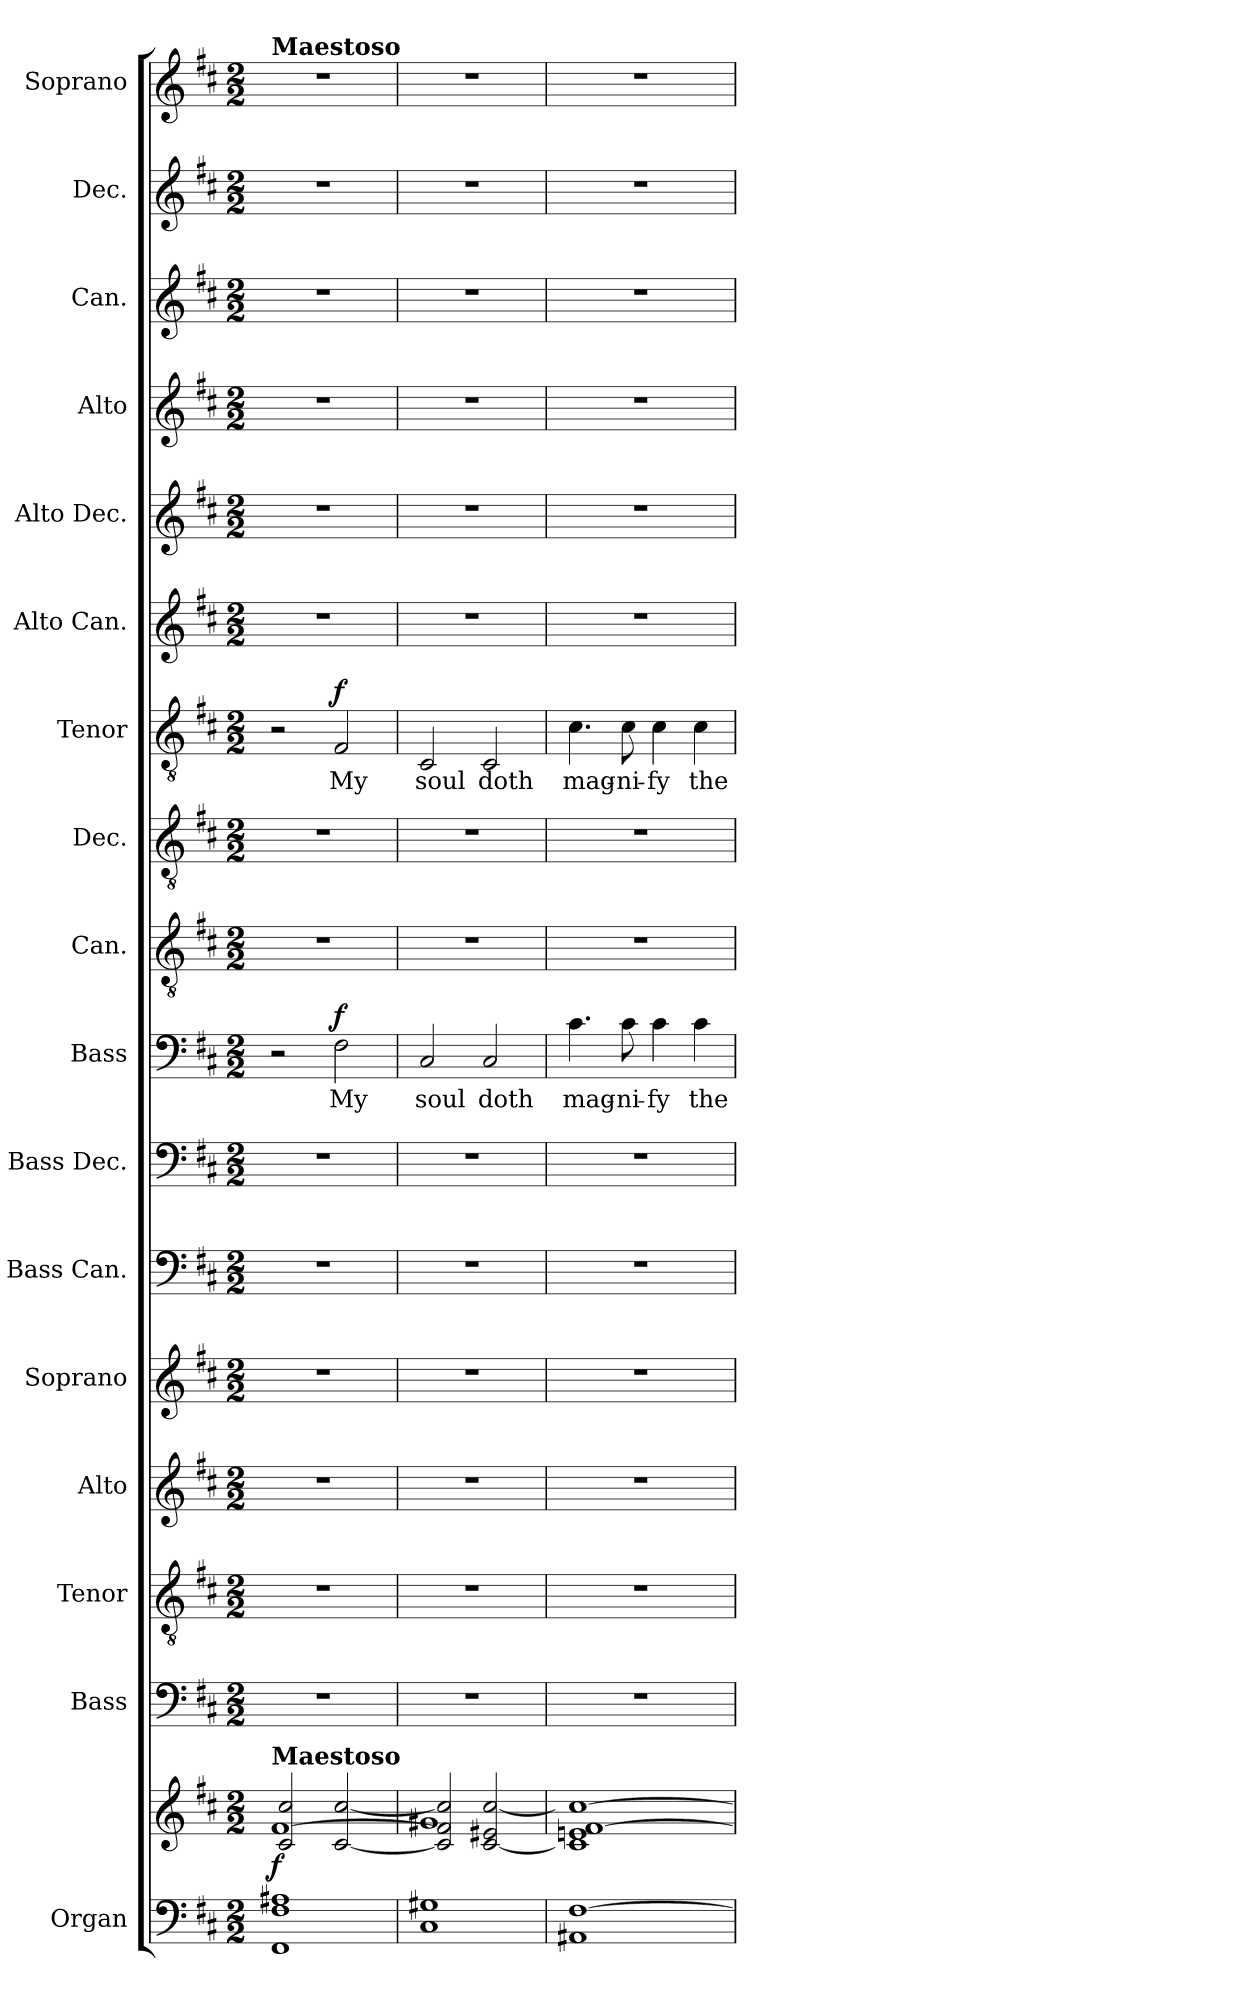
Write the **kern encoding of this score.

**kern	**kern	**dynam	**kern	**kern	**kern	**kern	**kern	**kern	**kern	**text	**dynam	**kern	**kern	**kern	**text	**dynam	**kern	**kern	**kern	**kern	**kern	**kern
*part17	*part17	*part17	*part16	*part15	*part14	*part13	*part12	*part11	*part10	*part10	*part10	*part9	*part8	*part7	*part7	*part7	*part6	*part5	*part4	*part3	*part2	*part1
*staff18	*staff17	*staff17/18	*staff16	*staff15	*staff14	*staff13	*staff12	*staff11	*staff10	*staff10	*staff10	*staff9	*staff8	*staff7	*staff7	*staff7	*staff6	*staff5	*staff4	*staff3	*staff2	*staff1
*I"Organ	*	*	*I"Bass	*I"Tenor	*I"Alto	*I"Soprano	*I"Bass Can.	*I"Bass Dec.	*I"Bass	*	*	*I"Can.	*I"Dec.	*I"Tenor	*	*	*I"Alto Can.	*I"Alto Dec.	*I"Alto	*I"Can.	*I"Dec.	*I"Soprano
*I'Org.	*	*	*I'B.	*I'T.	*I'A.	*I'S.	*I'B.   Can.	*I'Dec.	*I'B.	*	*	*	*I'Dec.	*I'T.	*	*	*I'A.   Can.	*I'Dec.	*I'A.	*	*I'Dec.	*I'S.
!!LO:PB:g=z
*clefF4	*clefG2	*	*clefF4	*clefGv2	*clefG2	*clefG2	*clefF4	*clefF4	*clefF4	*	*	*clefGv2	*clefGv2	*clefGv2	*	*	*clefG2	*clefG2	*clefG2	*clefG2	*clefG2	*clefG2
*	*	*	*	*ITrd7c12	*	*	*	*	*	*	*	*ITrd7c12	*ITrd7c12	*ITrd7c12	*	*	*	*	*	*	*	*
*k[f#c#]	*k[f#c#]	*	*k[f#c#]	*k[f#c#]	*k[f#c#]	*k[f#c#]	*k[f#c#]	*k[f#c#]	*k[f#c#]	*	*	*k[f#c#]	*k[f#c#]	*k[f#c#]	*	*	*k[f#c#]	*k[f#c#]	*k[f#c#]	*k[f#c#]	*k[f#c#]	*k[f#c#]
*D:	*D:	*	*D:	*D:	*D:	*D:	*D:	*D:	*D:	*	*	*D:	*D:	*D:	*	*	*D:	*D:	*D:	*D:	*D:	*D:
*M2/2	*M2/2	*	*M2/2	*M2/2	*M2/2	*M2/2	*M2/2	*M2/2	*M2/2	*	*	*M2/2	*M2/2	*M2/2	*	*	*M2/2	*M2/2	*M2/2	*M2/2	*M2/2	*M2/2
*MM70	*MM70	*	*MM70	*MM70	*MM70	*MM70	*MM70	*MM70	*MM70	*	*	*MM70	*MM70	*MM70	*	*	*MM70	*MM70	*MM70	*MM70	*MM70	*MM70
=1	=1	=1	=1	=1	=1	=1	=1	=1	=1	=1	=1	=1	=1	=1	=1	=1	=1	=1	=1	=1	=1	=1
*	*^	*	*	*	*	*	*	*	*	*	*	*	*	*	*	*	*	*	*	*	*	*
!	!	!	!	!	!	!	!	!	!	!	!	!	!	!	!	!	!	!	!	!	!	!	!LO:TX:a:B:t=Maestoso
!	!LO:TX:a:B:t=Maestoso	!	!	!	!	!	!	!	!	!	!	!	!	!	!	!	!	!	!	!	!	!	!
1FF#i 1F#i 1A#Xi	[1f#i	2c#i/ 2cc#i	f	1r	1r	1r	1r	1r	1r	2r	.	.	1r	1r	2r	.	.	1r	1r	1r	1r	1r	1r
!	!	!	!	!	!	!	!	!	!	!	!LO:LY:b:color=#000000	!	!	!	!	!	!	!	!	!	!	!	!
!	!	!	!	!	!	!	!	!	!	!	!	!	!	!	!	!LO:LY:b:color=#000000	!	!	!	!	!	!	!
.	.	[2c#i/ [2cc#i	.	.	.	.	.	.	.	2F#i\	My	f	.	.	2FF#i/	My	f	.	.	.	.	.	.
=2	=2	=2	=2	=2	=2	=2	=2	=2	=2	=2	=2	=2	=2	=2	=2	=2	=2	=2	=2	=2	=2	=2	=2
!	!	!	!	!	!	!	!	!	!	!	!LO:LY:b:color=#000000	!	!	!	!	!	!	!	!	!	!	!	!
!	!	!	!	!	!	!	!	!	!	!	!	!	!	!	!	!LO:LY:b:color=#000000	!	!	!	!	!	!	!
1C#i 1G#Xi	1g#Xi	2c#i/] 2f#i] 2cc#i]	.	1r	1r	1r	1r	1r	1r	2C#i/	soul	.	1r	1r	2CC#i/	soul	.	1r	1r	1r	1r	1r	1r
!	!	!	!	!	!	!	!	!	!	!	!LO:LY:b:color=#000000	!	!	!	!	!	!	!	!	!	!	!	!
!	!	!	!	!	!	!	!	!	!	!	!	!	!	!	!	!LO:LY:b:color=#000000	!	!	!	!	!	!	!
.	.	[2c#i/ 2e#Xi [2cc#i	.	.	.	.	.	.	.	2C#i/	doth	.	.	.	2CC#i/	doth	.	.	.	.	.	.	.
*	*v	*v	*	*	*	*	*	*	*	*	*	*	*	*	*	*	*	*	*	*	*	*	*
=3	=3	=3	=3	=3	=3	=3	=3	=3	=3	=3	=3	=3	=3	=3	=3	=3	=3	=3	=3	=3	=3	=3
*	*^	*	*	*	*	*	*	*	*	*	*	*	*	*	*	*	*	*	*	*	*	*
!	!	!	!	!	!	!	!	!	!	!	!LO:LY:b:color=#000000	!	!	!	!	!	!	!	!	!	!	!	!
*	*v	*v	*	*	*	*	*	*	*	*	*	*	*	*	*	*	*	*	*	*	*	*	*
*	*^	*	*	*	*	*	*	*	*	*	*	*	*	*	*	*	*	*	*	*	*	*
!	!	!	!	!	!	!	!	!	!	!	!	!	!	!	!	!LO:LY:b:color=#000000	!	!	!	!	!	!	!
*	*v	*v	*	*	*	*	*	*	*	*	*	*	*	*	*	*	*	*	*	*	*	*	*
1AA#Xi [1F#i	1c#i] 1eni [1f#i 1cc#i_	.	1r	1r	1r	1r	1r	1r	4.c#i\	mag-	.	1r	1r	4.C#i\	mag-	.	1r	1r	1r	1r	1r	1r
!	!	!	!	!	!	!	!	!	!	!LO:LY:b:color=#000000	!	!	!	!	!	!	!	!	!	!	!	!
!	!	!	!	!	!	!	!	!	!	!	!	!	!	!	!LO:LY:b:color=#000000	!	!	!	!	!	!	!
.	.	.	.	.	.	.	.	.	8c#i\	-ni-	.	.	.	8C#i\	-ni-	.	.	.	.	.	.	.
!	!	!	!	!	!	!	!	!	!	!LO:LY:b:color=#000000	!	!	!	!	!	!	!	!	!	!	!	!
!	!	!	!	!	!	!	!	!	!	!	!	!	!	!	!LO:LY:b:color=#000000	!	!	!	!	!	!	!
.	.	.	.	.	.	.	.	.	4c#i\	-fy	.	.	.	4C#i\	-fy	.	.	.	.	.	.	.
!	!	!	!	!	!	!	!	!	!	!LO:LY:b:color=#000000	!	!	!	!	!	!	!	!	!	!	!	!
!	!	!	!	!	!	!	!	!	!	!	!	!	!	!	!LO:LY:b:color=#000000	!	!	!	!	!	!	!
.	.	.	.	.	.	.	.	.	4c#i\	the	.	.	.	4C#i\	the	.	.	.	.	.	.	.
=	=	=	=	=	=	=	=	=	=	=	=	=	=	=	=	=	=	=	=	=	=	=
*-	*-	*-	*-	*-	*-	*-	*-	*-	*-	*-	*-	*-	*-	*-	*-	*-	*-	*-	*-	*-	*-	*-
